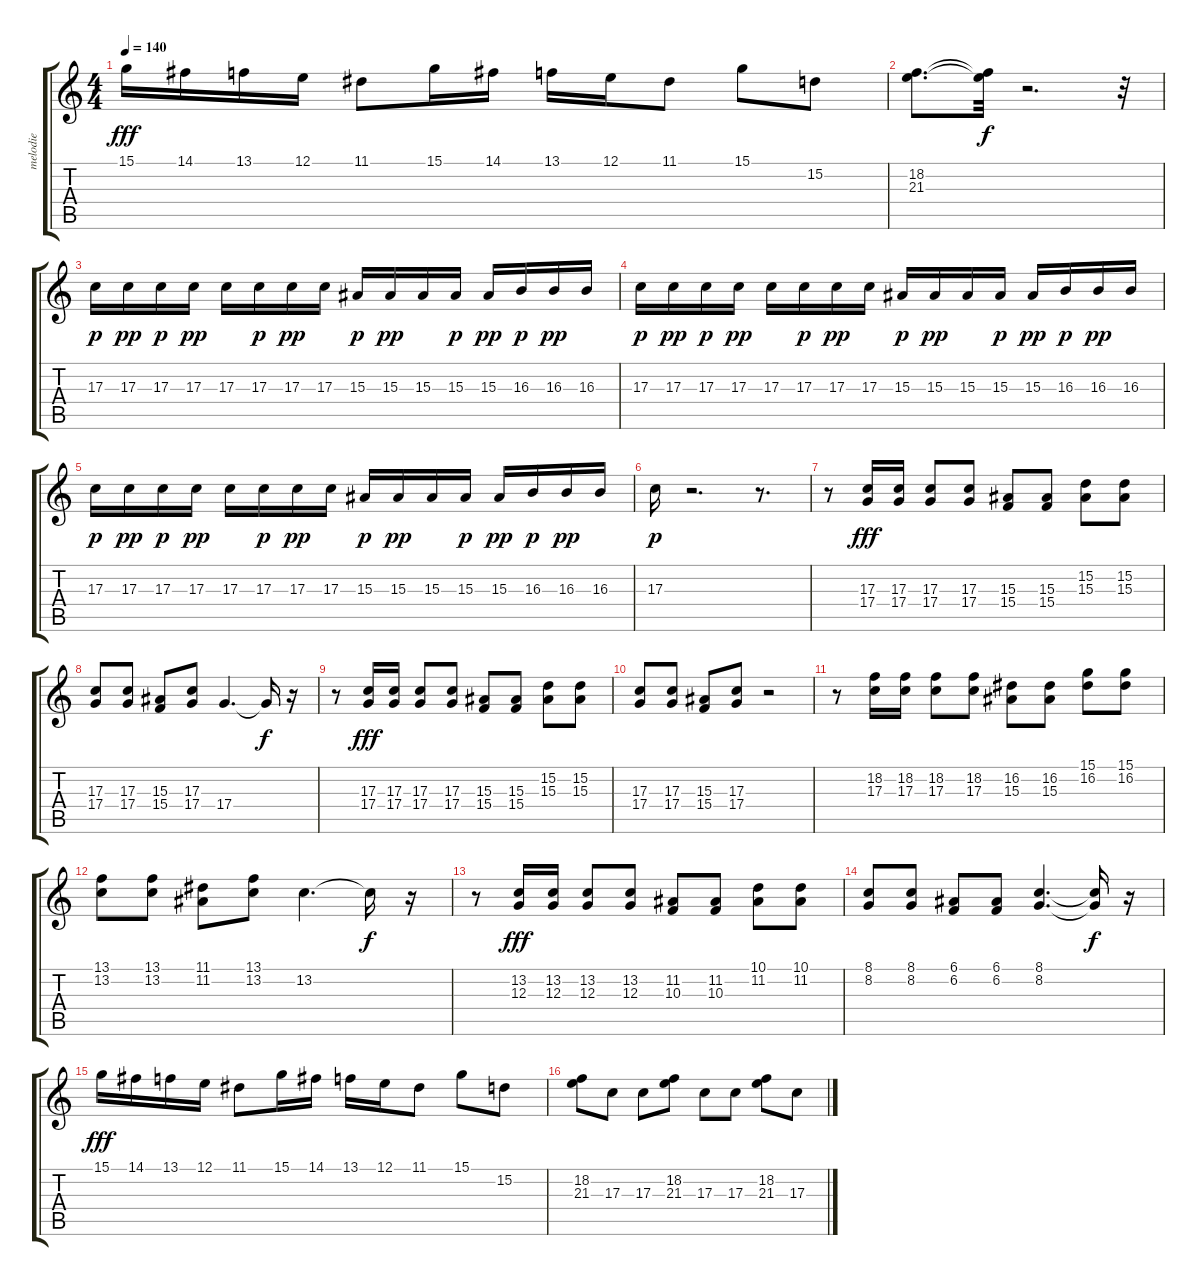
\track ("melodie" "melodie") {instrument xylophone}
\staff {score tabs}
\tuning (E4 B3 G3 D3 A2 E2) {hide}
\ts (4 4)
\tempo 140
\clef g2
\ks c
15.1.16{dy fff} 14.1.16 13.1.16 12.1.16 11.1.8 15.1.16 14.1.16 13.1.16 12.1.16 11.1.8 15.1.8 15.2.8 |
(18.2 21.3).8{d} (18.2{t} 21.3{t}).32{dy f} r.2{d} r.32 |
17.3.16{dy p} 17.3.16{dy pp} 17.3.16{dy p} 17.3.16{dy pp} 17.3.16 17.3.16{dy p} 17.3.16{dy pp} 17.3.16 15.3.16{dy p} 15.3.16{dy pp} 15.3.16 15.3.16{dy p} 15.3.16{dy pp} 16.3.16{dy p} 16.3.16{dy pp} 16.3.16 |
17.3.16{dy p} 17.3.16{dy pp} 17.3.16{dy p} 17.3.16{dy pp} 17.3.16 17.3.16{dy p} 17.3.16{dy pp} 17.3.16 15.3.16{dy p} 15.3.16{dy pp} 15.3.16 15.3.16{dy p} 15.3.16{dy pp} 16.3.16{dy p} 16.3.16{dy pp} 16.3.16 |
17.3.16{dy p} 17.3.16{dy pp} 17.3.16{dy p} 17.3.16{dy pp} 17.3.16 17.3.16{dy p} 17.3.16{dy pp} 17.3.16 15.3.16{dy p} 15.3.16{dy pp} 15.3.16 15.3.16{dy p} 15.3.16{dy pp} 16.3.16{dy p} 16.3.16{dy pp} 16.3.16 |
17.3.16{dy p} r.2{d} r.8{d} |
r.8 (17.3 17.4).16{dy fff} (17.3 17.4).16 (17.3 17.4).8 (17.3 17.4).8 (15.3 15.4).8 (15.3 15.4).8 (15.2 15.3).8 (15.2 15.3).8 |
(17.3 17.4).8 (17.3 17.4).8 (15.3 15.4).8 (17.3 17.4).8 17.4.4{d} 17.4{t}.16{dy f} r.16 |
r.8 (17.3 17.4).16{dy fff} (17.3 17.4).16 (17.3 17.4).8 (17.3 17.4).8 (15.3 15.4).8 (15.3 15.4).8 (15.2 15.3).8 (15.2 15.3).8 |
(17.3 17.4).8 (17.3 17.4).8 (15.3 15.4).8 (17.3 17.4).8 r.2 |
r.8 (18.2 17.3).16 (18.2 17.3).16 (18.2 17.3).8 (18.2 17.3).8 (16.2 15.3).8 (16.2 15.3).8 (15.1 16.2).8 (15.1 16.2).8 |
(13.1 13.2).8 (13.1 13.2).8 (11.1 11.2).8 (13.1 13.2).8 13.2.4{d} 13.2{t}.16{dy f} r.16 |
r.8 (13.2 12.3).16{dy fff} (13.2 12.3).16 (13.2 12.3).8 (13.2 12.3).8 (11.2 10.3).8 (11.2 10.3).8 (10.1 11.2).8 (10.1 11.2).8 |
(8.1 8.2).8 (8.1 8.2).8 (6.1 6.2).8 (6.1 6.2).8 (8.1 8.2).4{d} (8.1{t} 8.2{t}).16{dy f} r.16 |
15.1.16{dy fff} 14.1.16 13.1.16 12.1.16 11.1.8 15.1.16 14.1.16 13.1.16 12.1.16 11.1.8 15.1.8 15.2.8 |
(18.2 21.3).8 17.3.8 17.3.8 (18.2 21.3).8 17.3.8 17.3.8 (18.2 21.3).8 17.3.8
